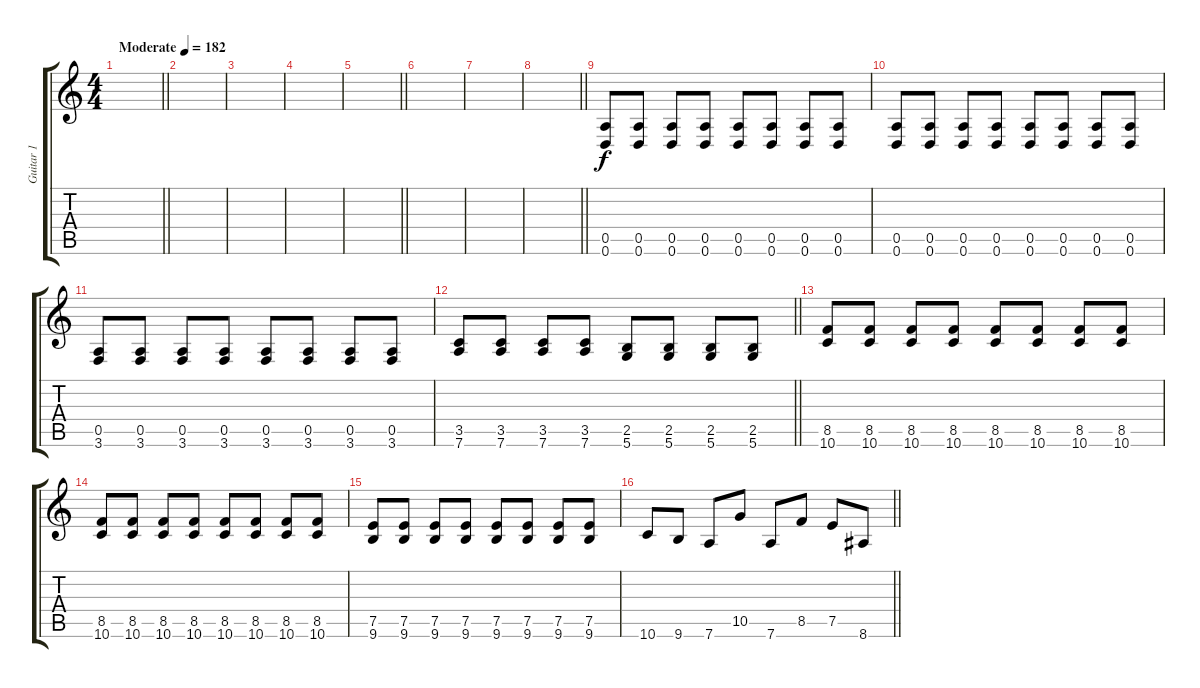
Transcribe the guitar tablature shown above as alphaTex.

\track ("Guitar 1" "Guitar 1") {instrument distortionguitar}
\staff {score tabs}
\tuning (E4 B3 G3 D3 A2 D2) {hide}
\ts (4 4)
\tempo (182 "Moderate")
\clef g2
\barLineRight lightlight
\ks c
|
|
|
|
\barLineRight lightlight
|
|
|
\barLineRight lightlight
|
\section ("" "")
(0.5 0.6).8 (0.5 0.6).8 (0.5 0.6).8 (0.5 0.6).8 (0.5 0.6).8 (0.5 0.6).8 (0.5 0.6).8 (0.5 0.6).8 |
(0.5 0.6).8 (0.5 0.6).8 (0.5 0.6).8 (0.5 0.6).8 (0.5 0.6).8 (0.5 0.6).8 (0.5 0.6).8 (0.5 0.6).8 |
(0.5 3.6).8 (0.5 3.6).8 (0.5 3.6).8 (0.5 3.6).8 (0.5 3.6).8 (0.5 3.6).8 (0.5 3.6).8 (0.5 3.6).8 |
\barLineRight lightlight
(3.5 7.6).8 (3.5 7.6).8 (3.5 7.6).8 (3.5 7.6).8 (2.5 5.6).8 (2.5 5.6).8 (2.5 5.6).8 (2.5 5.6).8 |
(8.5 10.6).8 (8.5 10.6).8 (8.5 10.6).8 (8.5 10.6).8 (8.5 10.6).8 (8.5 10.6).8 (8.5 10.6).8 (8.5 10.6).8 |
(8.5 10.6).8 (8.5 10.6).8 (8.5 10.6).8 (8.5 10.6).8 (8.5 10.6).8 (8.5 10.6).8 (8.5 10.6).8 (8.5 10.6).8 |
(7.5 9.6).8 (7.5 9.6).8 (7.5 9.6).8 (7.5 9.6).8 (7.5 9.6).8 (7.5 9.6).8 (7.5 9.6).8 (7.5 9.6).8 |
\barLineRight lightlight
10.6.8 9.6.8 7.6.8 10.5.8 7.6.8 8.5.8 7.5.8 8.6.8
